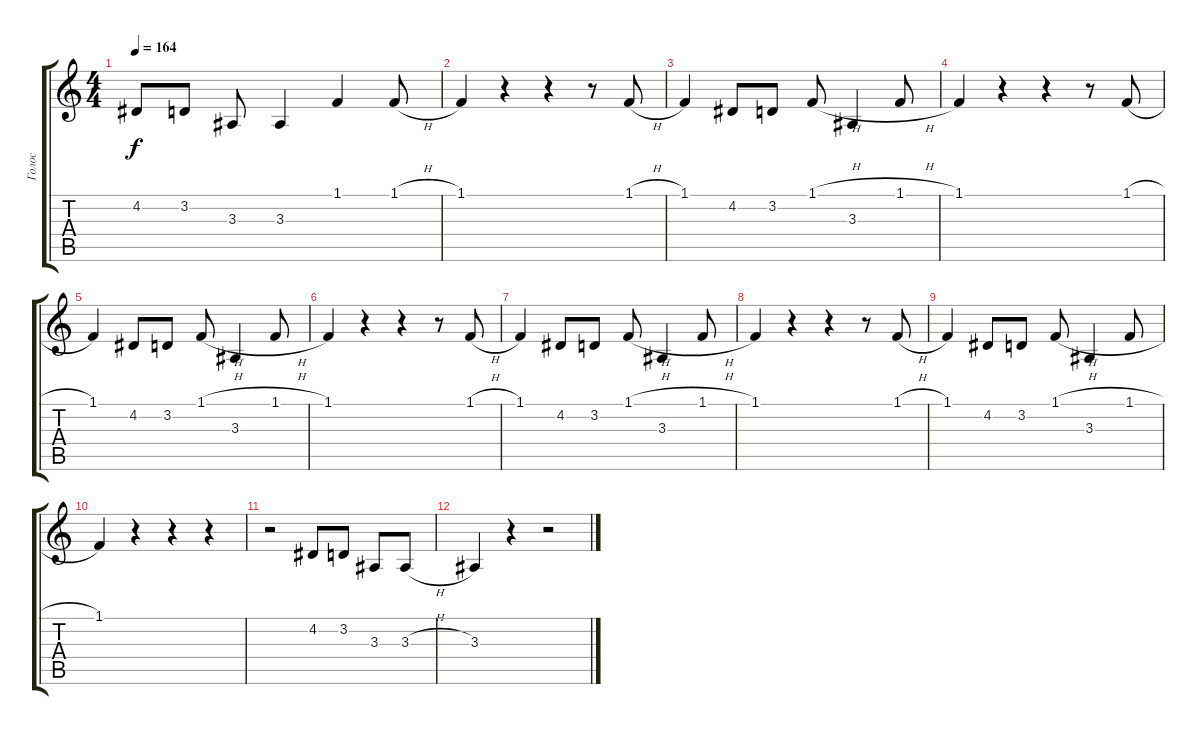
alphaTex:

\track ("Голос" "Голос") {instrument harmonica}
\staff {score tabs}
\tuning (E4 B3 G3 D3 A2 E2) {hide}
\ts (4 4)
\tempo 164
\clef g2
\ks c
4.2.8{dy f} 3.2.8 3.3.8 3.3.4 1.1.4 1.1{h}.8 |
1.1.4 r.4 r.4 r.8 1.1{h}.8 |
1.1.4 4.2.8 3.2.8 1.1{h}.8 3.3.4 1.1{h}.8 |
1.1.4 r.4 r.4 r.8 1.1{h}.8 |
1.1.4 4.2.8 3.2.8 1.1{h}.8 3.3.4 1.1{h}.8 |
1.1.4 r.4 r.4 r.8 1.1{h}.8 |
1.1.4 4.2.8 3.2.8 1.1{h}.8 3.3.4 1.1{h}.8 |
1.1.4 r.4 r.4 r.8 1.1{h}.8 |
1.1.4 4.2.8 3.2.8 1.1{h}.8 3.3.4 1.1{h}.8 |
1.1.4 r.4 r.4 r.4 |
r.2 4.2.8 3.2.8 3.3.8 3.3{h}.8 |
3.3.4 r.4 r.2
